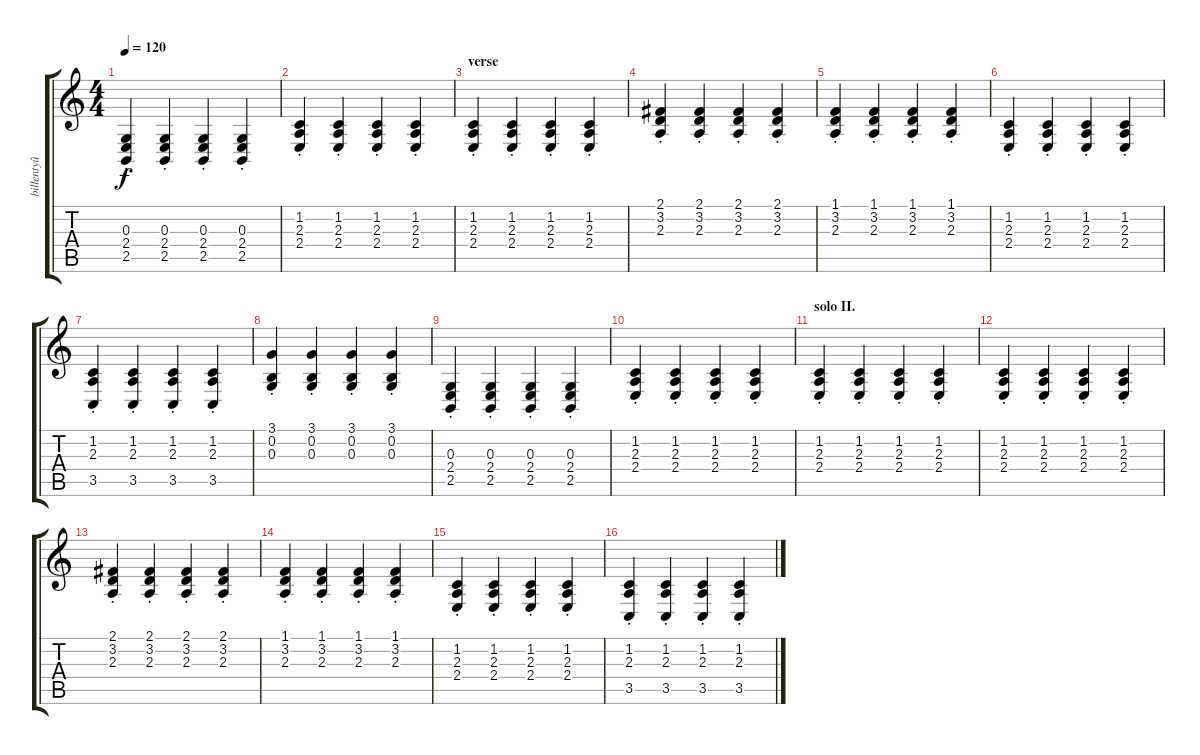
\track ("billentyû II." "billentyû ") {instrument mutedtrumpet}
\staff {score tabs}
\tuning (E4 B3 G3 D3 A2 E2) {hide}
\ts (4 4)
\tempo 120
\clef g2
\ks c
(0.3{st} 2.4{st} 2.5{st}).4{dy f} (0.3{st} 2.4 2.5{st}).4 (0.3{st} 2.4{st} 2.5{st}).4 (0.3{st} 2.4{st} 2.5{st}).4 |
(1.2{st} 2.3{st} 2.4{st}).4 (1.2{st} 2.3{st} 2.4{st}).4 (1.2{st} 2.3{st} 2.4{st}).4 (1.2{st} 2.3{st} 2.4{st}).4 |
\section ("" "verse")
(1.2{st} 2.3{st} 2.4{st}).4{volume 6 instrument acousticguitarsteel} (1.2{st} 2.3{st} 2.4{st}).4 (1.2{st} 2.3{st} 2.4{st}).4 (1.2{st} 2.3{st} 2.4{st}).4 |
(2.1{st} 3.2{st} 2.3{st}).4 (2.1{st} 3.2{st} 2.3{st}).4 (2.1{st} 3.2{st} 2.3{st}).4 (2.1{st} 3.2{st} 2.3{st}).4 |
(1.1{st} 3.2{st} 2.3{st}).4 (1.1{st} 3.2{st} 2.3{st}).4 (1.1{st} 3.2{st} 2.3{st}).4 (1.1{st} 3.2{st} 2.3{st}).4 |
(1.2{st} 2.3{st} 2.4{st}).4 (1.2{st} 2.3{st} 2.4{st}).4 (1.2{st} 2.3{st} 2.4{st}).4 (1.2{st} 2.3{st} 2.4{st}).4 |
(1.2{st} 2.3{st} 3.5{st}).4 (1.2{st} 2.3{st} 3.5{st}).4 (1.2{st} 2.3{st} 3.5{st}).4 (1.2{st} 2.3{st} 3.5{st}).4 |
(3.1{st} 0.2{st} 0.3{st}).4 (3.1{st} 0.2{st} 0.3{st}).4 (3.1{st} 0.2{st} 0.3{st}).4 (3.1{st} 0.2{st} 0.3{st}).4 |
(0.3{st} 2.4{st} 2.5{st}).4 (0.3{st} 2.4 2.5{st}).4 (0.3{st} 2.4{st} 2.5{st}).4 (0.3{st} 2.4{st} 2.5{st}).4 |
(1.2{st} 2.3{st} 2.4{st}).4 (1.2{st} 2.3{st} 2.4{st}).4 (1.2{st} 2.3{st} 2.4{st}).4 (1.2{st} 2.3{st} 2.4{st}).4 |
\section ("" "solo II.")
(1.2{st} 2.3{st} 2.4{st}).4 (1.2{st} 2.3{st} 2.4{st}).4 (1.2{st} 2.3{st} 2.4{st}).4 (1.2{st} 2.3{st} 2.4{st}).4 |
(1.2{st} 2.3{st} 2.4{st}).4 (1.2{st} 2.3{st} 2.4{st}).4 (1.2{st} 2.3{st} 2.4{st}).4 (1.2{st} 2.3{st} 2.4{st}).4 |
(2.1{st} 3.2{st} 2.3{st}).4 (2.1{st} 3.2{st} 2.3{st}).4 (2.1{st} 3.2{st} 2.3{st}).4 (2.1{st} 3.2{st} 2.3{st}).4 |
(1.1{st} 3.2{st} 2.3{st}).4 (1.1{st} 3.2{st} 2.3{st}).4 (1.1{st} 3.2{st} 2.3{st}).4 (1.1{st} 3.2{st} 2.3{st}).4 |
(1.2{st} 2.3{st} 2.4{st}).4 (1.2{st} 2.3{st} 2.4{st}).4 (1.2{st} 2.3{st} 2.4{st}).4 (1.2{st} 2.3{st} 2.4{st}).4 |
(1.2{st} 2.3{st} 3.5{st}).4 (1.2{st} 2.3{st} 3.5{st}).4 (1.2{st} 2.3{st} 3.5{st}).4 (1.2{st} 2.3{st} 3.5{st}).4
